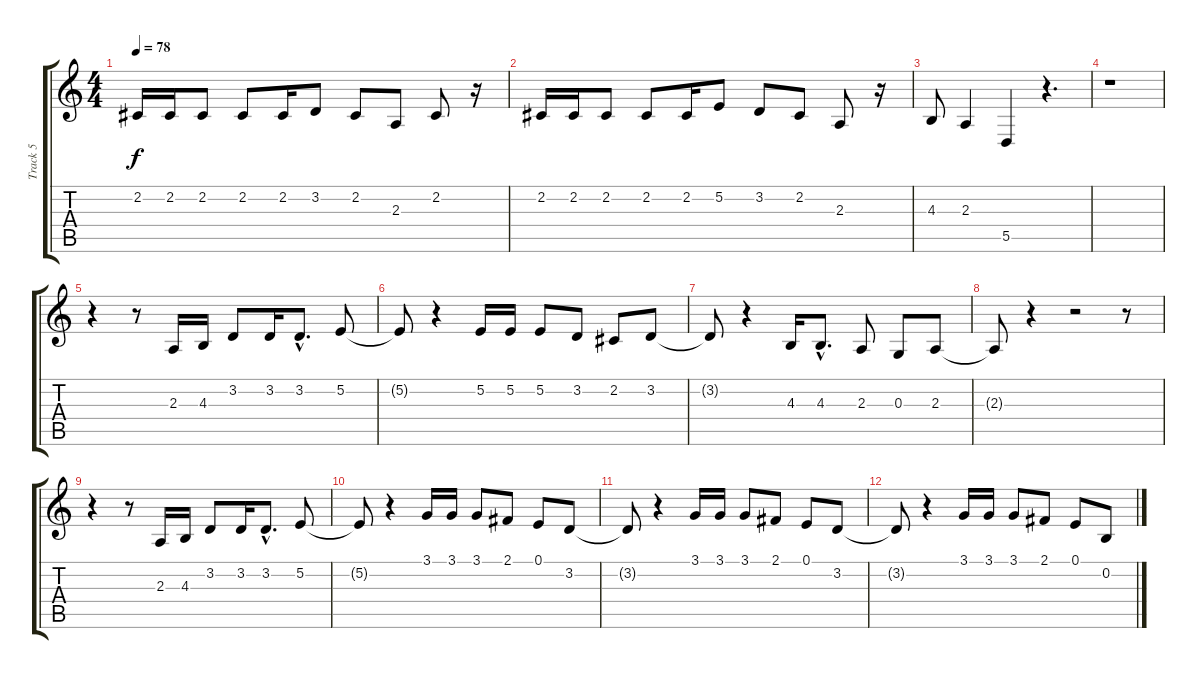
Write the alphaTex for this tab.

\track ("Track 5" "Track 5") {instrument clarinet}
\staff {score tabs}
\tuning (E4 B3 G3 D3 A2 E2) {hide}
\ts (4 4)
\tempo 78
\clef g2
\ks c
2.2.16{dy f} 2.2.16 2.2.8 2.2.8 2.2.16 3.2.8 2.2.8 2.3.8 2.2.8 r.16 |
2.2.16 2.2.16 2.2.8 2.2.8 2.2.16 5.2.8 3.2.8 2.2.8 2.3.8 r.16 |
4.3.8 2.3.4 5.5.4 r.4{d} |
r.1 |
r.4 r.8 2.3.16 4.3.16 3.2.8 3.2.16 3.2{hac}.8{d} 5.2.8 |
5.2{t}.8 r.4 5.2.16 5.2.16 5.2.8 3.2.8 2.2.8 3.2.8 |
3.2{t}.8 r.4 4.3.16 4.3{hac}.8{d} 2.3.8 0.3.8 2.3.8 |
2.3{t}.8 r.4 r.2 r.8 |
r.4 r.8 2.3.16 4.3.16 3.2.8 3.2.16 3.2{hac}.8{d} 5.2.8 |
5.2{t}.8 r.4 3.1.16 3.1.16 3.1.8 2.1.8 0.1.8 3.2.8 |
3.2{t}.8 r.4 3.1.16 3.1.16 3.1.8 2.1.8 0.1.8 3.2.8 |
3.2{t}.8 r.4 3.1.16 3.1.16 3.1.8 2.1.8 0.1.8 0.2.8
